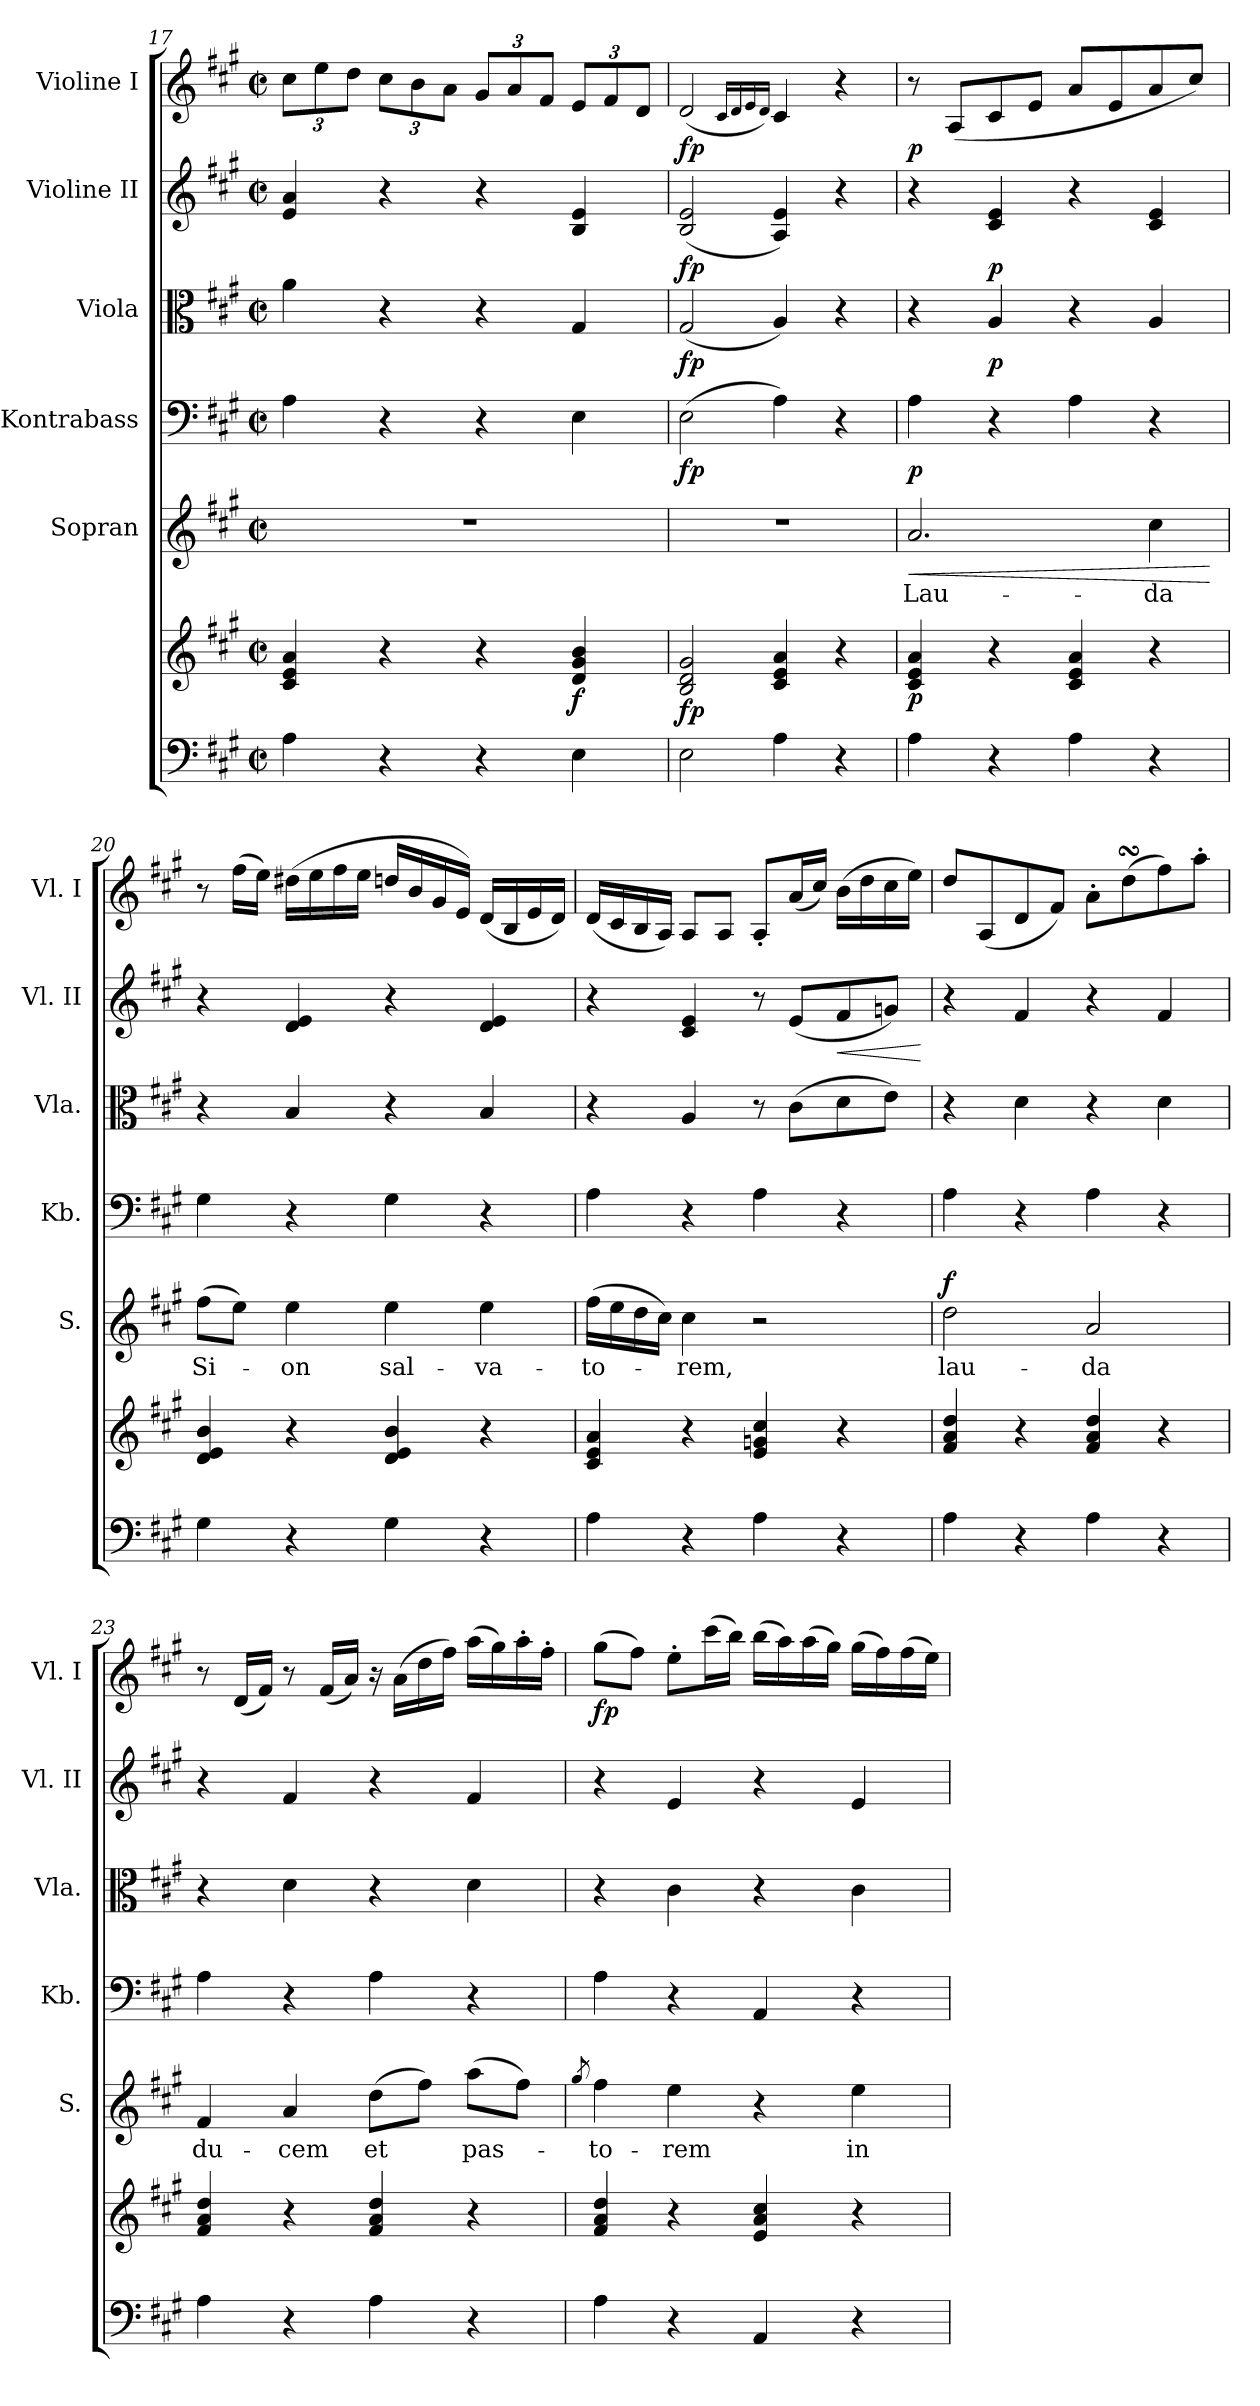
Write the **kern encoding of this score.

**kern	**kern	**dynam	**kern	**text	**dynam	**kern	**dynam	**kern	**dynam	**kern	**dynam	**kern	**dynam
*part6	*part6	*part6	*part5	*part5	*part5	*part4	*part4	*part3	*part3	*part2	*part2	*part1	*part1
*staff7	*staff6	*staff6/7	*staff5	*staff5	*staff5	*staff4	*staff4	*staff3	*staff3	*staff2	*staff2	*staff1	*staff1
*	*	*	*I"Sopran	*	*	*I"Kontrabass	*	*I"Viola	*	*I"Violine II	*	*I"Violine I	*
*	*	*	*I'S.	*	*	*I'Kb.	*	*I'Vla.	*	*I'Vl. II	*	*I'Vl. I	*
*clefF4	*clefG2	*	*clefG2	*	*	*clefF4	*	*clefC3	*	*clefG2	*	*clefG2	*
*	*	*	*	*	*	*ITrd7c12	*	*	*	*	*	*	*
*k[f#c#g#]	*k[f#c#g#]	*	*k[f#c#g#]	*	*	*k[f#c#g#]	*	*k[f#c#g#]	*	*k[f#c#g#]	*	*k[f#c#g#]	*
*A:	*A:	*	*A:	*	*	*A:	*	*A:	*	*A:	*	*A:	*
*M2/2	*M2/2	*	*M2/2	*	*	*M2/2	*	*M2/2	*	*M2/2	*	*M2/2	*
*met(c|)	*met(c|)	*	*met(c|)	*	*	*met(c|)	*	*met(c|)	*	*met(c|)	*	*met(c|)	*
*	*	*	*	*	*	*	*	*	*	*	*	*Xbrackettup	*
=17	=17	=17	=17	=17	=17	=17	=17	=17	=17	=17	=17	=17	=17
4A\	4c#/ 4e/ 4a/	.	1r	.	.	4AA\	.	4a\	.	4e/ 4a/	.	12cc#\L	.
.	.	.	.	.	.	.	.	.	.	.	.	12ee\	.
.	.	.	.	.	.	.	.	.	.	.	.	12dd\J	.
4r	4r	.	.	.	.	4r	.	4r	.	4r	.	12cc#\L	.
.	.	.	.	.	.	.	.	.	.	.	.	12b\	.
.	.	.	.	.	.	.	.	.	.	.	.	12a\J	.
4r	4r	.	.	.	.	4r	.	4r	.	4r	.	12g#/L	.
.	.	.	.	.	.	.	.	.	.	.	.	12a/	.
.	.	.	.	.	.	.	.	.	.	.	.	12f#/J	.
!	!	!LO:DY:b	!	!	!	!	!	!	!	!	!	!	!
4E\	4d/ 4g#/ 4b/	f	.	.	.	4EE\	.	4G#/	.	4B/ 4e/	.	12e/L	.
.	.	.	.	.	.	.	.	.	.	.	.	12f#/	.
.	.	.	.	.	.	.	.	.	.	.	.	12d/J	.
!!LO:LB:g=z
=18	=18	=18	=18	=18	=18	=18	=18	=18	=18	=18	=18	=18	=18
!	!	!LO:DY:b	!	!	!	!	!LO:DY:b	!	!LO:DY:b	!	!LO:DY:b	!	!LO:DY:b
2E\	2B/ 2d/ 2g#/	fp	1r	.	.	(>2EE\	fp	(<2G#/	fp	(<2B/ 2e/	fp	(<2d/	fp
.	.	.	.	.	.	.	.	.	.	.	.	16qc#/LL	.
.	.	.	.	.	.	.	.	.	.	.	.	16qd/	.
.	.	.	.	.	.	.	.	.	.	.	.	16qe/	.
.	.	.	.	.	.	.	.	.	.	.	.	16qd/JJ)	.
4A\	4c#/ 4e/ 4a/	.	.	.	.	4AA\)	.	4A/)	.	4A/ 4e/)	.	4c#/	.
4r	4r	.	.	.	.	4r	.	4r	.	4r	.	4r	.
=19	=19	=19	=19	=19	=19	=19	=19	=19	=19	=19	=19	=19	=19
!	!	!LO:DY:b	!	!LO:LY:b	!LO:HP:b	!	!LO:DY:b	!	!	!	!	!	!LO:DY:b
4A\	4c#/ 4e/ 4a/	p	2.a/	Lau-	<	4AA\	p	4r	.	4r	.	8r	p
.	.	.	.	.	.	.	.	.	.	.	.	(<8A/L	.
!	!	!	!	!	!	!	!	!	!LO:DY:b	!	!LO:DY:b	!	!
4r	4r	.	.	.	.	4r	.	4A/	p	4c#/ 4e/	p	8c#/	.
.	.	.	.	.	.	.	.	.	.	.	.	8e/J	.
4A\	4c#/ 4e/ 4a/	.	.	.	.	4AA\	.	4r	.	4r	.	8a/L	.
.	.	.	.	.	.	.	.	.	.	.	.	8e/	.
!	!	!	!	!LO:LY:b	!	!	!	!	!	!	!	!	!
4r	4r	.	4cc#\	-da	.	4r	.	4A/	.	4c#/ 4e/	.	8a/	.
.	.	.	.	.	.	.	.	.	.	.	.	8cc#/J)	.
.	.	.	.	.	[	.	.	.	.	.	.	.	.
=20	=20	=20	=20	=20	=20	=20	=20	=20	=20	=20	=20	=20	=20
!	!	!	!	!LO:LY:b	!	!	!	!	!	!	!	!	!
4G#\	4d/ 4e/ 4b/	.	(>8ff#\L	Si-	.	4GG#\	.	4r	.	4r	.	8r	.
.	.	.	8ee\J)	.	.	.	.	.	.	.	.	(>16ff#\LL	.
.	.	.	.	.	.	.	.	.	.	.	.	16ee\JJ)	.
!	!	!	!	!LO:LY:b	!	!	!	!	!	!	!	!	!
4r	4r	.	4ee\	-on	.	4r	.	4B/	.	4d/ 4e/	.	(>16dd#X\LL	.
.	.	.	.	.	.	.	.	.	.	.	.	16ee\	.
.	.	.	.	.	.	.	.	.	.	.	.	16ff#\	.
.	.	.	.	.	.	.	.	.	.	.	.	16ee\JJ	.
!	!	!	!	!LO:LY:b	!	!	!	!	!	!	!	!	!
4G#\	4d/ 4e/ 4b/	.	4ee\	sal-	.	4GG#\	.	4r	.	4r	.	16ddn/LL	.
.	.	.	.	.	.	.	.	.	.	.	.	16b/	.
.	.	.	.	.	.	.	.	.	.	.	.	16g#/	.
.	.	.	.	.	.	.	.	.	.	.	.	16e/JJ)	.
!	!	!	!	!LO:LY:b	!	!	!	!	!	!	!	!	!
4r	4r	.	4ee\	-va-	.	4r	.	4B/	.	4d/ 4e/	.	(<16d/LL	.
.	.	.	.	.	.	.	.	.	.	.	.	16B/	.
.	.	.	.	.	.	.	.	.	.	.	.	16e/	.
.	.	.	.	.	.	.	.	.	.	.	.	16d/JJ)	.
=21	=21	=21	=21	=21	=21	=21	=21	=21	=21	=21	=21	=21	=21
!	!	!	!	!LO:LY:b	!	!	!	!	!	!	!	!	!
4A\	4c#/ 4e/ 4a/	.	(>16ff#\LL	-to-	.	4AA\	.	4r	.	4r	.	(<16d/LL	.
.	.	.	16ee\	.	.	.	.	.	.	.	.	16c#/	.
.	.	.	16dd\	.	.	.	.	.	.	.	.	16B/	.
.	.	.	16cc#\JJ)	.	.	.	.	.	.	.	.	16A/JJ)	.
!	!	!	!	!LO:LY:b	!	!	!	!	!	!	!	!	!
4r	4r	.	4cc#\	-rem,	.	4r	.	4A/	.	4c#/ 4e/	.	8A/L	.
.	.	.	.	.	.	.	.	.	.	.	.	8A/J	.
4A\	4e/ 4gn/ 4cc#/	.	2r	.	.	4AA\	.	8r	.	8r	.	8A'</L	.
.	.	.	.	.	.	.	.	(>8c#\L	.	(<8e/L	.	(<16a/L	.
.	.	.	.	.	.	.	.	.	.	.	.	16cc#/JJ)	.
!	!	!	!	!	!	!	!	!	!	!	!LO:HP:b	!	!
4r	4r	.	.	.	.	4r	.	8d\	.	8f#/	<	(>16b\LL	.
.	.	.	.	.	.	.	.	.	.	.	.	16dd\	.
.	.	.	.	.	.	.	.	8e\J)	.	8gn/J)	.	16cc#\	.
.	.	.	.	.	.	.	.	.	.	.	.	16ee\JJ)	.
.	.	.	.	.	.	.	.	.	.	.	[	.	.
!!LO:PB:g=z
=22	=22	=22	=22	=22	=22	=22	=22	=22	=22	=22	=22	=22	=22
!	!	!	!	!LO:LY:b	!LO:DY:a	!	!	!	!	!	!	!	!
4A\	4f#/ 4a/ 4dd/	.	2dd\	lau-	f	4AA\	.	4r	.	4r	.	8dd/L	.
.	.	.	.	.	.	.	.	.	.	.	.	(<8A/	.
4r	4r	.	.	.	.	4r	.	4d\	.	4f#/	.	8d/	.
.	.	.	.	.	.	.	.	.	.	.	.	8f#/J)	.
!	!	!	!	!LO:LY:b	!	!	!	!	!	!	!	!	!
4A\	4f#/ 4a/ 4dd/	.	2a/	-da	.	4AA\	.	4r	.	4r	.	8a'>\L	.
.	.	.	.	.	.	.	.	.	.	.	.	(>8ddsSSs\	.
4r	4r	.	.	.	.	4r	.	4d\	.	4f#/	.	8ff#\)	.
.	.	.	.	.	.	.	.	.	.	.	.	8aa'>\J	.
=23	=23	=23	=23	=23	=23	=23	=23	=23	=23	=23	=23	=23	=23
!	!	!	!	!LO:LY:b	!	!	!	!	!	!	!	!	!
4A\	4f#/ 4a/ 4dd/	.	4f#/	du-	.	4AA\	.	4r	.	4r	.	8r	.
.	.	.	.	.	.	.	.	.	.	.	.	(<16d/LL	.
.	.	.	.	.	.	.	.	.	.	.	.	16f#/JJ)	.
!	!	!	!	!LO:LY:b	!	!	!	!	!	!	!	!	!
4r	4r	.	4a/	-cem	.	4r	.	4d\	.	4f#/	.	8r	.
.	.	.	.	.	.	.	.	.	.	.	.	(<16f#/LL	.
.	.	.	.	.	.	.	.	.	.	.	.	16a/JJ)	.
!	!	!	!	!LO:LY:b	!	!	!	!	!	!	!	!	!
4A\	4f#/ 4a/ 4dd/	.	(>8dd\L	et	.	4AA\	.	4r	.	4r	.	16r	.
.	.	.	.	.	.	.	.	.	.	.	.	(>16a\LL	.
.	.	.	8ff#\J)	.	.	.	.	.	.	.	.	16dd\	.
.	.	.	.	.	.	.	.	.	.	.	.	16ff#\JJ)	.
!	!	!	!	!LO:LY:b	!	!	!	!	!	!	!	!	!
4r	4r	.	(>8aa\L	pas-	.	4r	.	4d\	.	4f#/	.	(>16aa\LL	.
.	.	.	.	.	.	.	.	.	.	.	.	16gg#\)	.
.	.	.	8ff#\J)	.	.	.	.	.	.	.	.	16aa'>\	.
.	.	.	.	.	.	.	.	.	.	.	.	16ff#'>\JJ	.
=24	=24	=24	=24	=24	=24	=24	=24	=24	=24	=24	=24	=24	=24
.	.	.	8qgg#/	.	.	.	.	.	.	.	.	.	.
!	!	!	!	!LO:LY:b	!	!	!	!	!	!	!	!	!LO:DY:b
4A\	4f#/ 4a/ 4dd/	.	4ff#\	-to-	.	4AA\	.	4r	.	4r	.	(>8gg#\L	fp
.	.	.	.	.	.	.	.	.	.	.	.	8ff#\J)	.
!	!	!	!	!LO:LY:b	!	!	!	!	!	!	!	!	!
4r	4r	.	4ee\	-rem	.	4r	.	4c#\	.	4e/	.	8ee'>\L	.
.	.	.	.	.	.	.	.	.	.	.	.	(>16ccc#\L	.
.	.	.	.	.	.	.	.	.	.	.	.	16bb\JJ)	.
4AA/	4e/ 4a/ 4cc#/	.	4r	.	.	4AAA/	.	4r	.	4r	.	(>16bb\LL	.
.	.	.	.	.	.	.	.	.	.	.	.	16aa\)	.
.	.	.	.	.	.	.	.	.	.	.	.	(>16aa\	.
.	.	.	.	.	.	.	.	.	.	.	.	16gg#\JJ)	.
!	!	!	!	!LO:LY:b	!	!	!	!	!	!	!	!	!
4r	4r	.	4ee\	in	.	4r	.	4c#\	.	4e/	.	(>16gg#\LL	.
.	.	.	.	.	.	.	.	.	.	.	.	16ff#\)	.
.	.	.	.	.	.	.	.	.	.	.	.	(>16ff#\	.
.	.	.	.	.	.	.	.	.	.	.	.	16ee\JJ)	.
=	=	=	=	=	=	=	=	=	=	=	=	=	=
*-	*-	*-	*-	*-	*-	*-	*-	*-	*-	*-	*-	*-	*-
